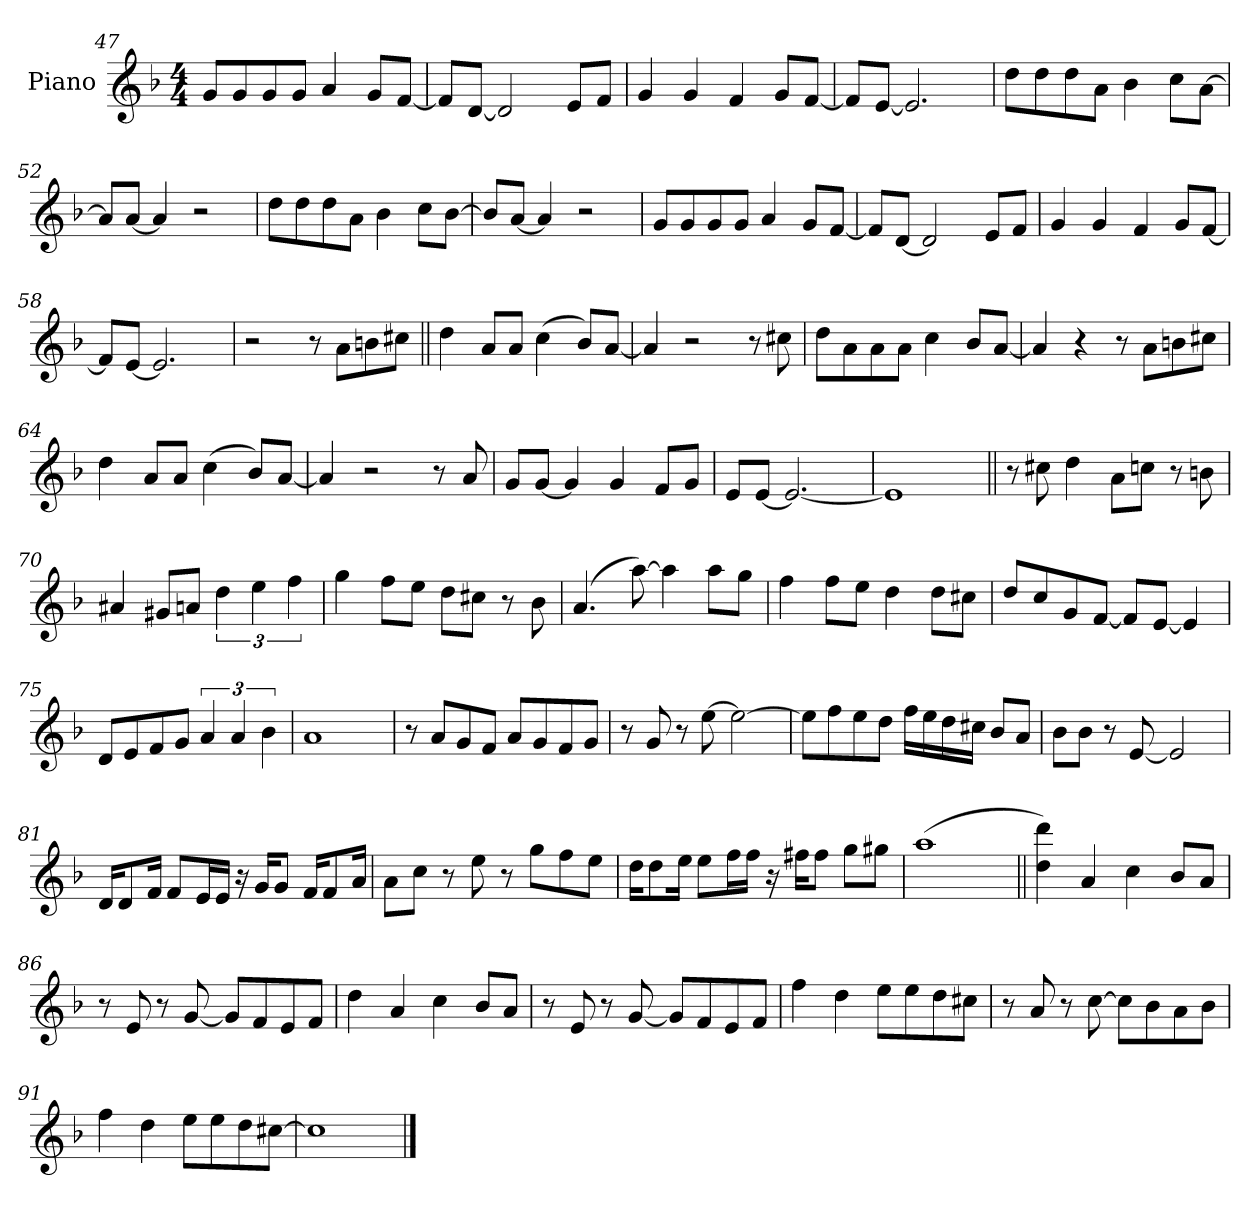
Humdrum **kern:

**kern
*part1
*staff1
*I"Piano
*I'Pno.
*clefG2
*k[b-]
*M4/4
=47
8gL
8g
8g
8gJ
4a
8gL
[8fJ
=48
8fL]
[8dJ
2d]
8eL
8fJ
=49
4g
4g
4f
8gL
[8fJ
=50
8fL]
[8eJ
2.e]
=51
8ddL
8dd
8dd
8aJ
4b-
8ccL
[8aJ
=52
8aL]
[8aJ
4a]
2r
=53
8ddL
8dd
8dd
8aJ
4b-
8ccL
[8b-J
=54
8b-L]
[8aJ
4a]
2r
=55
8gL
8g
8g
8gJ
4a
8gL
[8fJ
=56
8fL]
[8dJ
2d]
8eL
8fJ
=57
4g
4g
4f
8gL
[8fJ
=58
8fL]
[8eJ
2.e]
=59
2r
8r
8aL
8bn
8cc#XJ
=60||
4dd
8aL
8aJ
(4cc
8b-L)
[8aJ
=61
4a]
2r
8r
8cc#X
=62
8ddL
8a
8a
8aJ
4cc
8b-L
[8aJ
=63
4a]
4r
8r
8aL
8bn
8cc#XJ
=64
4dd
8aL
8aJ
(4cc
8b-L)
[8aJ
=65
4a]
2r
8r
8a
=66
8gL
[8gJ
4g]
4g
8fL
8gJ
=67
8eL
[8eJ
2.e_
=68
1e]
=69||
8r
8cc#X
4dd
8aL
8ccnJ
8r
8bn
=70
4a#X
8g#XL
8anJ
6dd
6ee
6ff
=71
4gg
8ffL
8eeJ
8ddL
8cc#XJ
8r
8b-
=72
(4.a
[8aa)
4aa]
8aaL
8ggJ
=73
4ff
8ffL
8eeJ
4dd
8ddL
8cc#XJ
=74
8ddL
8cc
8g
[8fJ
8fL]
[8eJ
4e]
=75
8dL
8e
8f
8gJ
6a
6a
6b-
=76
1a
=77
8r
8aL
8g
8fJ
8aL
8g
8f
8gJ
=78
8r
8g
8r
[8ee
2ee_
=79
8eeL]
8ff
8ee
8ddJ
16ffLL
16ee
16dd
16cc#XJJ
8b-L
8aJ
=80
8b-L
8b-J
8r
[8e
2e]
=81
16dKL
8d
16fJk
8fL
16eL
16eJJ
16r
16gKL
8gJ
16fKL
8f
16aJk
=82
8aL
8ccJ
8r
8ee
8r
8ggL
8ff
8eeJ
=83
16ddKL
8dd
16eeJk
8eeL
16ffL
16ffJJ
16r
16ff#XKL
8ff#J
8ggL
8gg#XJ
=84
(1aa
=85||
4dd 4ddd)
4a!
4cc!
8b-!L
8a!J
=86
8r
8e!
8r
[8g!
8g!L]
8f!
8e!
8f!J
=87
4dd!
4a!
4cc!
8b-!L
8a!J
=88
8r
8e!
8r
[8g!
8g!L]
8f!
8e!
8f!J
=89
4ff!
4dd!
8ee!L
8ee!
8dd!
8cc#X!J
=90
8r
8a!
8r
[8cc!
8cc!L]
8b-!
8a!
8b-!J
=91
4ff!
4dd!
8ee!L
8ee!
8dd!
[8cc#X!J
=92
1cc#!]
==
*-
